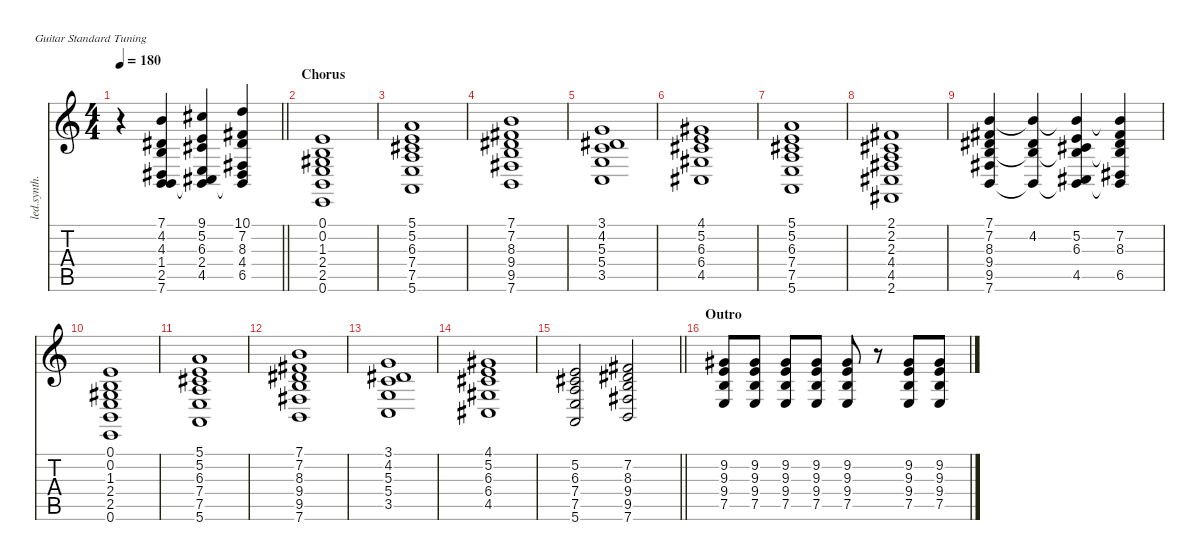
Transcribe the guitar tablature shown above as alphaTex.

\defaultSystemsLayout 4
\hideDynamics
\bracketExtendMode nobrackets
\otherSystemsTrackNameOrientation horizontal
\track ("Keyboard: Tsugumi Kotobuki" "led.synth.") {instrument lead1square}
\staff {score tabs}
\tuning (E4 B3 G3 D3 A2 E2)
\ts (4 4)
\tempo 180
\clef g2
\barLineRight lightlight
\ks c
r.4{dy f} (7.1 4.2{acc #} 4.3 1.4{acc #} 2.5 7.6).4 (9.1{acc #} 5.2 6.3{acc #} 2.4 4.5{acc #} 7.6{t}).4 (10.1 7.2{acc #} 8.3{acc #} 4.4{acc #} 6.5{acc #} 7.6{t}).4 |
\section ("" "Chorus")
(0.1 0.2 1.3{acc #} 2.4 2.5 0.6).1 |
(5.1 5.2 6.3{acc #} 7.4 7.5 5.6).1 |
(7.1 7.2{acc #} 8.3{acc #} 9.4 9.5{acc #} 7.6).1 |
(3.1 4.2{acc #} 5.3 5.4 3.5).1 |
(4.1{acc #} 5.2 6.3{acc #} 6.4{acc #} 4.5{acc #}).1 |
(5.1 5.2 6.3{acc #} 7.4 7.5 5.6).1 |
(2.1{acc #} 2.2{acc #} 2.3 4.4{acc #} 4.5{acc #} 2.6{acc #}).1 |
(7.1 7.2{acc #} 8.3{acc #} 9.4 9.5{acc #} 7.6).4 (4.2{acc #} 9.4{t} 7.6{t} 7.1{t}).4 (5.2 6.3{acc #} 4.5{acc #} 7.1{t} 9.4{t} 7.6{t}).4 (7.1{t} 7.2{acc #} 8.3{acc #} 9.4{t} 6.5{acc #} 7.6{t}).4 |
(0.1 0.2 1.3{acc #} 2.4 2.5 0.6).1 |
(5.1 5.2 6.3{acc #} 7.4 7.5 5.6).1 |
(7.1 7.2{acc #} 8.3{acc #} 9.4 9.5{acc #} 7.6).1 |
(3.1 4.2{acc #} 5.3 5.4 3.5).1 |
(4.1{acc #} 5.2 6.3{acc #} 6.4{acc #} 4.5{acc #}).1 |
\barLineRight lightlight
(5.2 6.3{acc #} 7.4 7.5 5.6).2 (7.2{acc #} 8.3{acc #} 9.4 9.5{acc #} 7.6).2 |
\section ("" "Outro")
(9.2{acc #} 9.3 9.4 7.5).8 (9.2{acc #} 9.3 9.4 7.5).8 (9.2{acc #} 9.3 9.4 7.5).8 (9.2{acc #} 9.3 9.4 7.5).8 (9.2{acc #} 9.3 9.4 7.5).8 r.8 (9.2{acc #} 9.3 9.4 7.5).8 (9.2{acc #} 9.3 9.4 7.5).8
